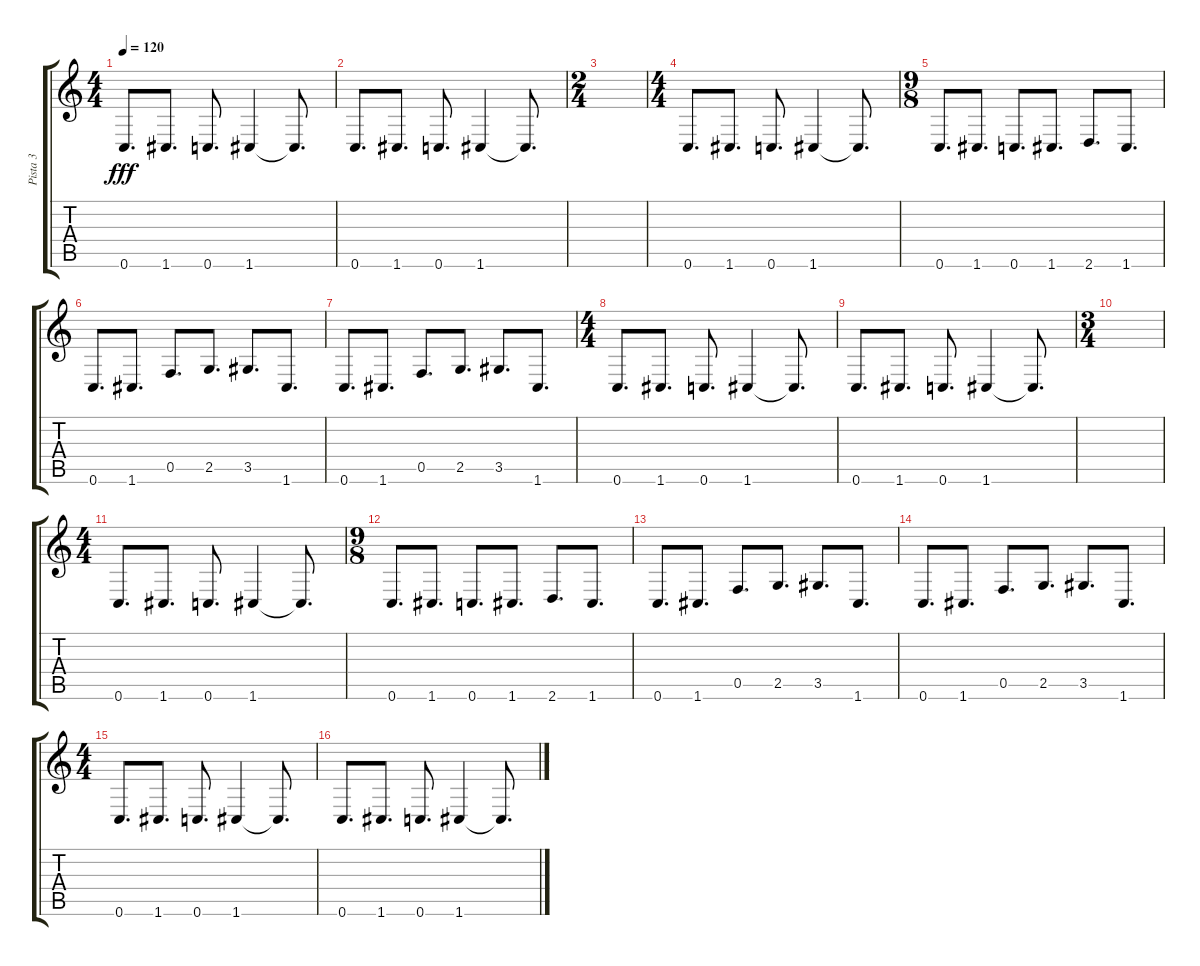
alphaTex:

\track ("Pista 3" "Pista 3") {instrument electricbassfinger}
\staff {score tabs}
\tuning (C4 G3 Eb3 Bb2 F2 C2) {hide}
\ts (4 4)
\tempo 120
\clef g2
\ks c
0.6.8{d dy fff} 1.6.8{d} 0.6.8{d} 1.6.4 1.6{t}.8{d} |
0.6.8{d} 1.6.8{d} 0.6.8{d} 1.6.4 1.6{t}.8{d} |
\ts (2 4)
|
\ts (4 4)
0.6.8{d} 1.6.8{d} 0.6.8{d} 1.6.4 1.6{t}.8{d} |
\ts (9 8)
0.6.8{d} 1.6.8{d} 0.6.8{d} 1.6.8{d} 2.6.8{d} 1.6.8{d} |
0.6.8{d} 1.6.8{d} 0.5.8{d} 2.5.8{d} 3.5.8{d} 1.6.8{d} |
0.6.8{d} 1.6.8{d} 0.5.8{d} 2.5.8{d} 3.5.8{d} 1.6.8{d} |
\ts (4 4)
0.6.8{d} 1.6.8{d} 0.6.8{d} 1.6.4 1.6{t}.8{d} |
0.6.8{d} 1.6.8{d} 0.6.8{d} 1.6.4 1.6{t}.8{d} |
\ts (3 4)
|
\ts (4 4)
0.6.8{d} 1.6.8{d} 0.6.8{d} 1.6.4 1.6{t}.8{d} |
\ts (9 8)
0.6.8{d} 1.6.8{d} 0.6.8{d} 1.6.8{d} 2.6.8{d} 1.6.8{d} |
0.6.8{d} 1.6.8{d} 0.5.8{d} 2.5.8{d} 3.5.8{d} 1.6.8{d} |
0.6.8{d} 1.6.8{d} 0.5.8{d} 2.5.8{d} 3.5.8{d} 1.6.8{d} |
\ts (4 4)
0.6.8{d} 1.6.8{d} 0.6.8{d} 1.6.4 1.6{t}.8{d} |
0.6.8{d} 1.6.8{d} 0.6.8{d} 1.6.4 1.6{t}.8{d}
